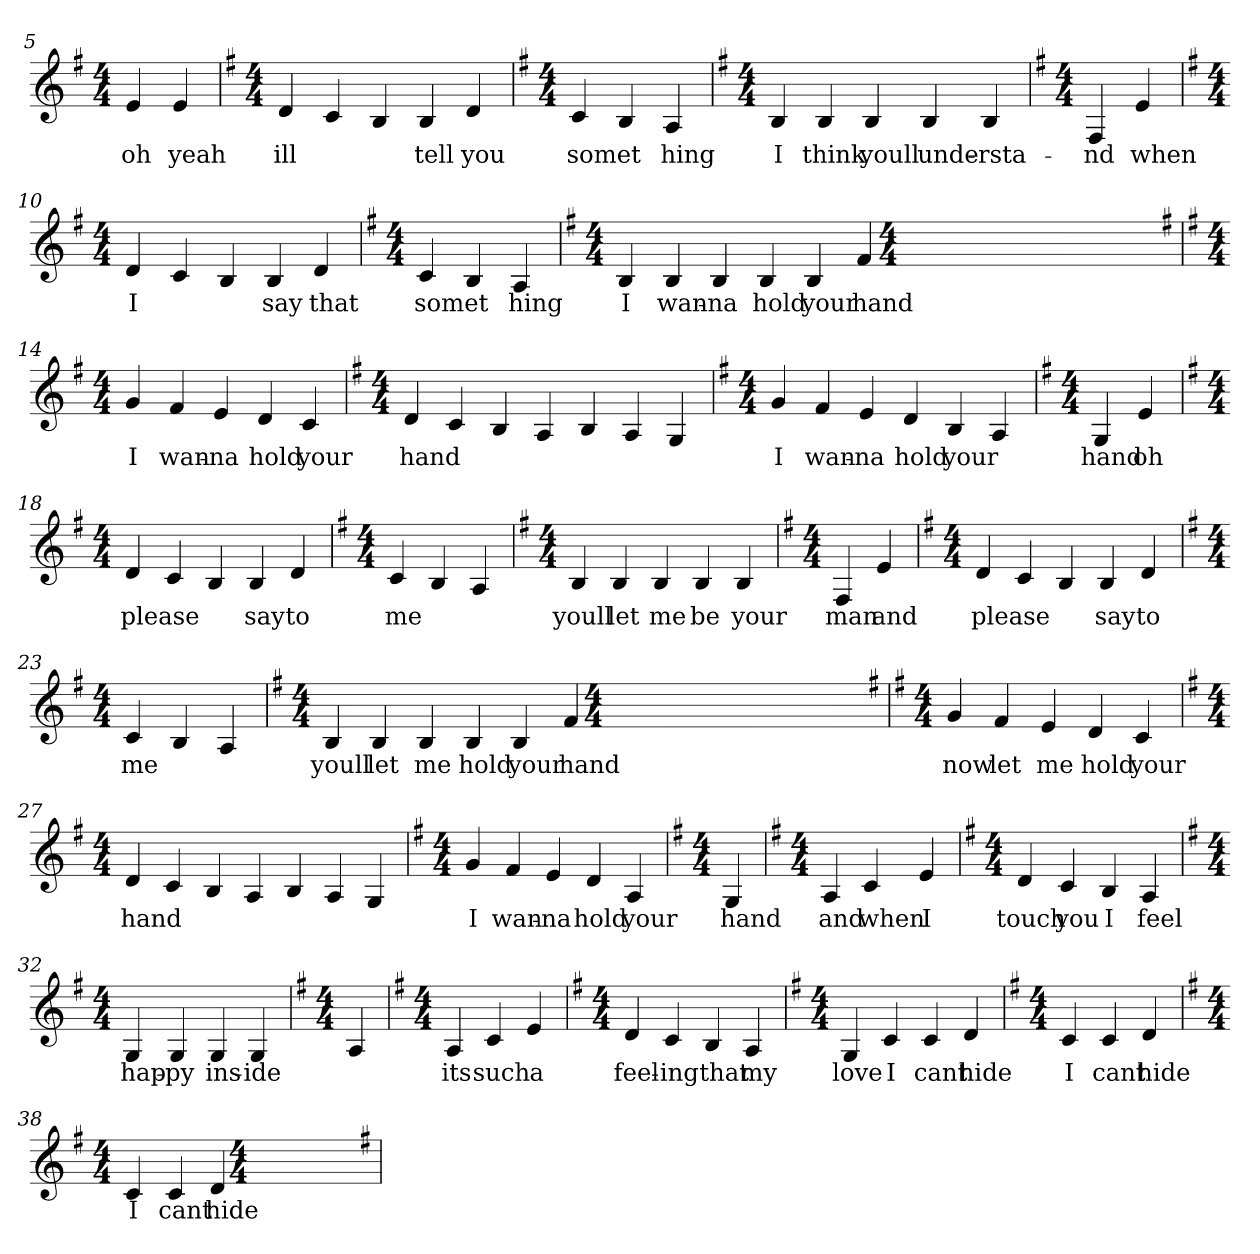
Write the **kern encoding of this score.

**kern	**text
*part1	*part1
*staff1	*staff1
*k[f#]	*
*G:	*
*M4/4	*
*k[f#]	*
*G:	*
*M4/4	*
*k[f#]	*
*G:	*
*M4/4	*
*k[f#]	*
*G:	*
*M4/4	*
=5	=5
*k[f#]	*
*G:	*
*M4/4	*
4e	oh
4e	yeah
=6	=6
*k[f#]	*
*G:	*
*M4/4	*
4d	ill
4c	_
4B	_
4B	tell
4d	you
=7	=7
*k[f#]	*
*G:	*
*M4/4	*
4c	somet-
4B	_
4A	-hing
=8	=8
*k[f#]	*
*G:	*
*M4/4	*
4B	I
4B	think
4B	youll
4B	unde-
4B	-rsta-
=9	=9
*k[f#]	*
*G:	*
*M4/4	*
4F#	-nd
4e	when
=10	=10
*k[f#]	*
*G:	*
*M4/4	*
4d	I
4c	_
4B	_
4B	say
4d	that
=11	=11
*k[f#]	*
*G:	*
*M4/4	*
4c	somet-
4B	_
4A	-hing
=12	=12
*k[f#]	*
*G:	*
*M4/4	*
4B	I
4B	wan-
4B	-na
4B	hold
4B	your
4f#	hand
*k[f#]	*
*G:	*
*M4/4	*
=14	=14
*k[f#]	*
*G:	*
*M4/4	*
4g	I
4f#	wan-
4e	-na
4d	hold
4c	your
=15	=15
*k[f#]	*
*G:	*
*M4/4	*
4d	hand
4c	_
4B	_
4A	_
4B	_
4A	_
4G	_
=16	=16
*k[f#]	*
*G:	*
*M4/4	*
4g	I
4f#	wan-
4e	-na
4d	hold
4B	your
4A	_
=17	=17
*k[f#]	*
*G:	*
*M4/4	*
4G	hand
4e	oh
=18	=18
*k[f#]	*
*G:	*
*M4/4	*
4d	please
4c	_
4B	_
4B	say
4d	to
=19	=19
*k[f#]	*
*G:	*
*M4/4	*
4c	me
4B	_
4A	_
=20	=20
*k[f#]	*
*G:	*
*M4/4	*
4B	youll
4B	let
4B	me
4B	be
4B	your
=21	=21
*k[f#]	*
*G:	*
*M4/4	*
4F#	man
4e	and
=22	=22
*k[f#]	*
*G:	*
*M4/4	*
4d	please
4c	_
4B	_
4B	say
4d	to
=23	=23
*k[f#]	*
*G:	*
*M4/4	*
4c	me
4B	_
4A	_
=24	=24
*k[f#]	*
*G:	*
*M4/4	*
4B	youll
4B	let
4B	me
4B	hold
4B	your
4f#	hand
*k[f#]	*
*G:	*
*M4/4	*
=26	=26
*k[f#]	*
*G:	*
*M4/4	*
4g	now
4f#	let
4e	me
4d	hold
4c	your
=27	=27
*k[f#]	*
*G:	*
*M4/4	*
4d	hand
4c	_
4B	_
4A	_
4B	_
4A	_
4G	_
=28	=28
*k[f#]	*
*G:	*
*M4/4	*
4g	I
4f#	wan-
4e	-na
4d	hold
4A	your
=29	=29
*k[f#]	*
*G:	*
*M4/4	*
4G	hand
=30	=30
*k[f#]	*
*G:	*
*M4/4	*
4A	and
4c	when
4e	I
=31	=31
*k[f#]	*
*G:	*
*M4/4	*
4d	touch
4c	you
4B	I
4A	feel
=32	=32
*k[f#]	*
*G:	*
*M4/4	*
4G	hap-
4G	-py
4G	ins-
4G	-ide
=33	=33
*k[f#]	*
*G:	*
*M4/4	*
4A	_
=34	=34
*k[f#]	*
*G:	*
*M4/4	*
4A	its
4c	such
4e	a
=35	=35
*k[f#]	*
*G:	*
*M4/4	*
4d	feel-
4c	-ing
4B	that
4A	my
=36	=36
*k[f#]	*
*G:	*
*M4/4	*
4G	love
4c	I
4c	cant
4d	hide
=37	=37
*k[f#]	*
*G:	*
*M4/4	*
4c	I
4c	cant
4d	hide
=38	=38
*k[f#]	*
*G:	*
*M4/4	*
4c	I
4c	cant
4d	hide
*k[f#]	*
*G:	*
*M4/4	*
=	=
*-	*-
